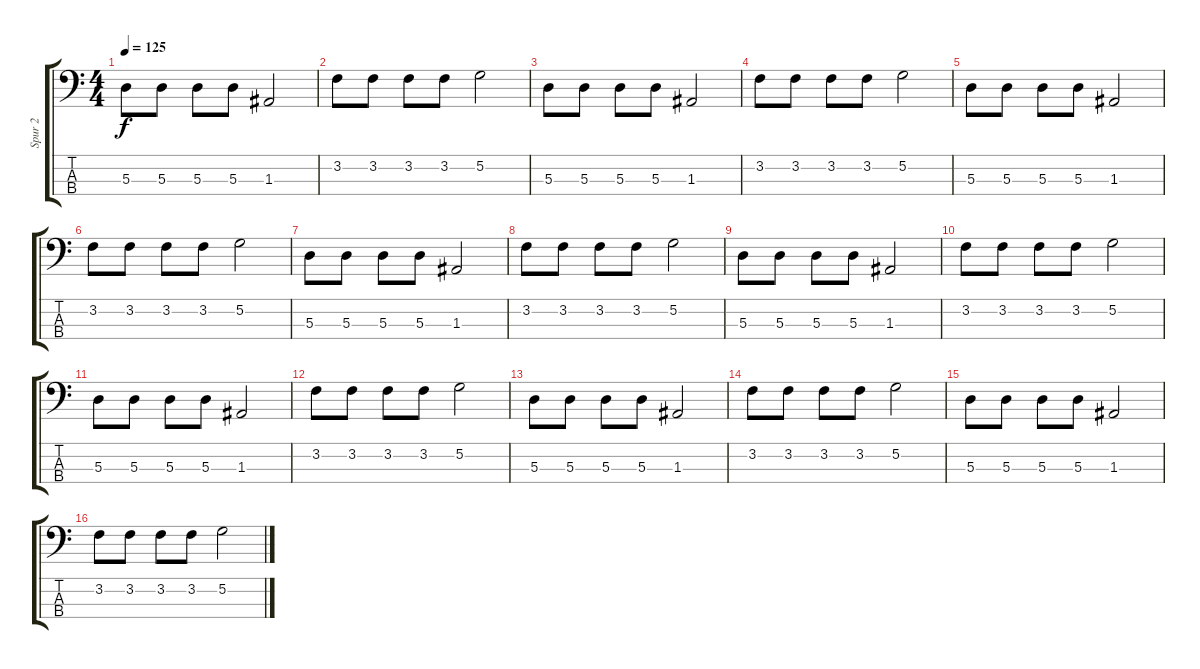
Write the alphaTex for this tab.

\track ("Spur 2" "Spur 2") {instrument electricbassfinger}
\staff {score tabs}
\tuning (G2 D2 A1 E1) {hide}
\ts (4 4)
\tempo 125
\clef f4
\ks c
5.3.8{dy f} 5.3.8 5.3.8 5.3.8 1.3.2 |
3.2.8 3.2.8 3.2.8 3.2.8 5.2.2 |
5.3.8 5.3.8 5.3.8 5.3.8 1.3.2 |
3.2.8 3.2.8 3.2.8 3.2.8 5.2.2 |
5.3.8 5.3.8 5.3.8 5.3.8 1.3.2 |
3.2.8 3.2.8 3.2.8 3.2.8 5.2.2 |
5.3.8 5.3.8 5.3.8 5.3.8 1.3.2 |
3.2.8 3.2.8 3.2.8 3.2.8 5.2.2 |
5.3.8 5.3.8 5.3.8 5.3.8 1.3.2 |
3.2.8 3.2.8 3.2.8 3.2.8 5.2.2 |
5.3.8 5.3.8 5.3.8 5.3.8 1.3.2 |
3.2.8 3.2.8 3.2.8 3.2.8 5.2.2 |
5.3.8 5.3.8 5.3.8 5.3.8 1.3.2 |
3.2.8 3.2.8 3.2.8 3.2.8 5.2.2 |
5.3.8 5.3.8 5.3.8 5.3.8 1.3.2 |
3.2.8 3.2.8 3.2.8 3.2.8 5.2.2
